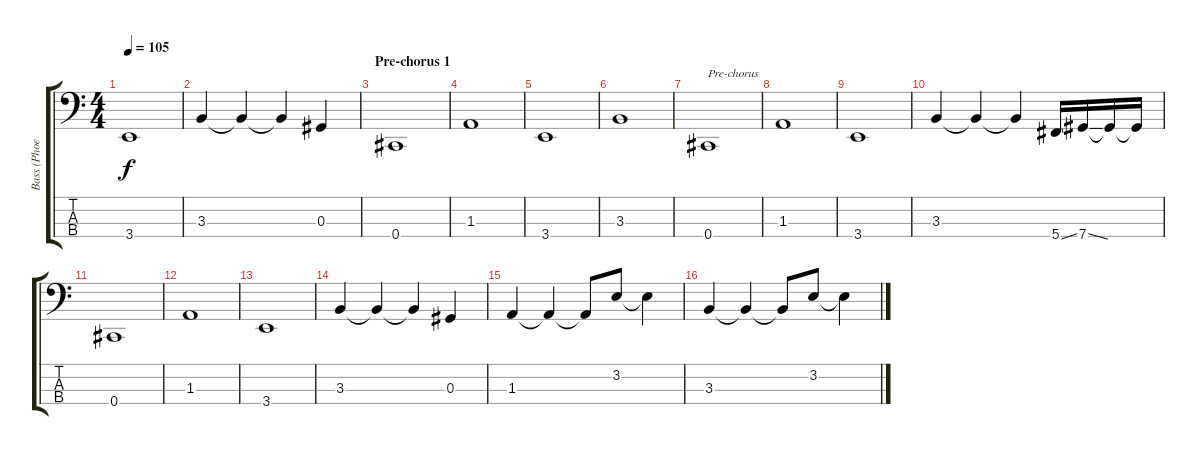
\track ("Bass (Phoenix)" "Bass (Phoe") {instrument electricbassfinger}
\staff {score tabs}
\tuning (Gb2 Db2 Ab1 Db1) {hide}
\ts (4 4)
\tempo 105
\clef f4
\ks c
3.4.1{dy f} |
3.3.4 3.3{t}.4 3.3{t}.4 0.3.4 |
\section ("" "Pre-chorus 1")
0.4.1{volume 14} |
1.3.1{volume 14} |
3.4.1{volume 14} |
3.3.1{volume 14} |
0.4.1{txt "Pre-chorus" volume 14} |
1.3.1{volume 14} |
3.4.1{volume 14} |
3.3.4{volume 14} 3.3{t}.4 3.3{t}.4 5.4{ss}.16 7.4{ss}.16 7.4{t}.16 7.4{t}.16 |
0.4.1{volume 14} |
1.3.1{volume 14} |
3.4.1{volume 14} |
3.3.4{volume 14} 3.3{t}.4 3.3{t}.4 0.3.4 |
1.3.4 1.3{t}.4 1.3{t}.8 3.2.8 3.2{t}.4 |
3.3.4 3.3{t}.4 3.3{t}.8 3.2.8 3.2{t}.4
